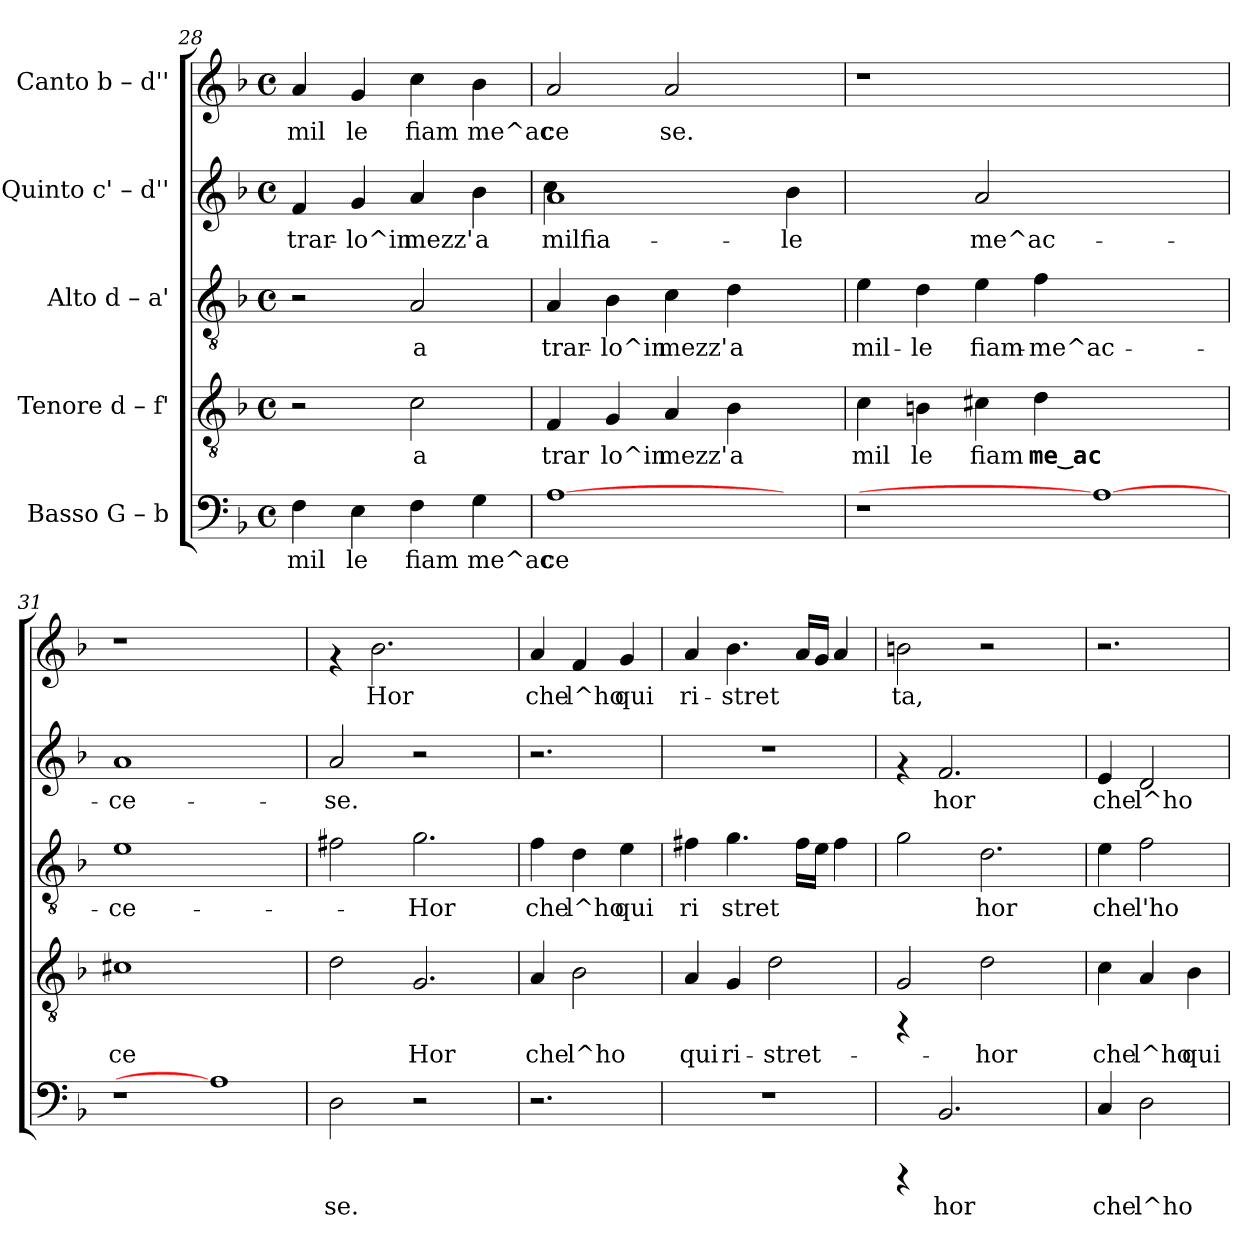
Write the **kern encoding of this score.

**kern	**text	**kern	**text	**kern	**text	**kern	**text	**kern	**text
*part5	*part5	*part4	*part4	*part3	*part3	*part2	*part2	*part1	*part1
*staff5	*staff5	*staff4	*staff4	*staff3	*staff3	*staff2	*staff2	*staff1	*staff1
*I"Basso  G – b	*	*I"Tenore  d – f'	*	*I"Alto  d – a'	*	*I"Quinto  c' – d''	*	*I"Canto  b – d''	*
*clefF4	*	*clefGv2	*	*clefGv2	*	*clefG2	*	*clefG2	*
*k[b-]	*	*k[b-]	*	*k[b-]	*	*k[b-]	*	*k[b-]	*
*F:	*	*F:	*	*F:	*	*F:	*	*F:	*
*M4/4	*	*M4/4	*	*M4/4	*	*M4/4	*	*M4/4	*
*met(c)	*	*met(c)	*	*met(c)	*	*met(c)	*	*met(c)	*
=28	=28	=28	=28	=28	=28	=28	=28	=28	=28
!	!LO:LY:b:cj	!	!	!	!	!	!LO:LY:b:rj	!	!LO:LY:b:cj
4F\	mil	2r	.	2r	.	4f/	trar-	4a/	mil
!	!LO:LY:b:cj	!	!	!	!	!	!LO:LY:b:rj	!	!LO:LY:b:cj
4E\	le	.	.	.	.	4g/	-lo^in	4g/	le
!	!LO:LY:b:cj	!	!LO:LY:b:rj	!	!LO:LY:b:rj	!	!LO:LY:b:rj	!	!LO:LY:b:cj
4F\	fiam	2c\	a	2A/	-a	4a/	mezz'	4cc\	fiam
!	!LO:LY:b:cj	!	!	!	!	!	!LO:LY:b:rj	!	!LO:LY:b:cj
4G\	me^ac	.	.	.	.	4b-\	a	4b-\	me^ac
=29	=29	=29	=29	=29	=29	=29	=29	=29	=29
!	!LO:LY:b:cj	!	!LO:LY:b:rj	!	!LO:LY:b:rj	!	!LO:LY:b:rj	!	!LO:LY:b:cj
*	*	*	*	*	*	*^	*	*	*
[1A	ce	4F/	trar	4A/	trar-	1a	4cc\	milfia-	2a/	ce
!	!	!	!LO:LY:b:rj	!	!LO:LY:b:rj	!	!	!	!	!
.	.	4G/	lo^in	4B-\	-lo^in	.	1ryy	.	.	.
!	!	!	!LO:LY:b:rj	!	!LO:LY:b:rj	!	!	!	!	!LO:LY:b:cj
.	.	4A/	mezz'	4c\	mezz'	.	.	.	2a/	se.
!	!	!	!LO:LY:b:rj	!	!LO:LY:b:rj	!	!	!	!	!
.	.	4B-\	a	4d\	a	.	.	.	.	.
!	!	!	!	!	!	!	!	!LO:LY:b:rj	!	!
4ryy	.	4ryy	.	4ryy	.	4b-\	.	-le	4ryy	.
*	*	*	*	*	*	*v	*v	*	*	*
=30	=30	=30	=30	=30	=30	=30	=30	=30	=30
!	!	!	!LO:LY:b:rj	!	!LO:LY:b:rj	!	!	!	!
1r	.	4c\	mil	4e\	mil-	2ryy	.	1r	.
!	!	!	!LO:LY:b:rj	!	!LO:LY:b:rj	!	!	!	!
.	.	4Bn\	le	4d\	-le	.	.	.	.
!	!	!	!LO:LY:b:rj	!	!LO:LY:b:rj	!	!LO:LY:b:rj	!	!
.	.	4c#X\	fiam	4e\	fiam-	2a/	me^ac-	.	.
!	!	!	!LO:LY:b:rj	!	!LO:LY:b:rj	!	!	!	!
.	.	4d\	me‿ac	4f\	-me^ac-	.	.	.	.
1A_	.	1ryy	.	1ryy	.	1ryy	.	1ryy	.
=31	=31	=31	=31	=31	=31	=31	=31	=31	=31
!	!	!	!LO:LY:b:rj	!	!LO:LY:b:rj	!	!LO:LY:b:rj	!	!
1r	.	1c#X	ce	1e	-ce-	1a	-ce-	1r	.
1A]	.	1ryy	.	1ryy	.	1ryy	.	1ryy	.
!!LO:LB:g=z
=32	=32	=32	=32	=32	=32	=32	=32	=32	=32
!	!LO:LY:b:cj	!	!	!	!	!	!LO:LY:b:rj	!	!
2D\	se.	2d\	.	2f#X\	.	2a/	-se.	4rf	.
!	!	!	!	!	!	!	!	!	!LO:LY:b:cj
.	.	.	.	.	.	.	.	2.b-\	Hor
!	!	!	!LO:LY:b:rj	!	!LO:LY:b:rj	!	!	!	!
2r	.	2.G/	Hor	2.g\	-Hor	2r	.	.	.
4ryy	.	.	.	.	.	4ryy	.	4ryy	.
=33	=33	=33	=33	=33	=33	=33	=33	=33	=33
!	!	!	!LO:LY:b:rj	!	!LO:LY:b:rj	!	!	!	!LO:LY:b:cj
2.r	.	4A/	che	4f\	che	2.r	.	4a/	che
!	!	!	!LO:LY:b:rj	!	!LO:LY:b:rj	!	!	!	!LO:LY:b:cj
.	.	2B-\	l^ho	4d\	l^ho	.	.	4f/	l^ho
!	!	!	!	!	!LO:LY:b:rj	!	!	!	!LO:LY:b:cj
.	.	.	.	4e\	qui	.	.	4g/	qui
=34	=34	=34	=34	=34	=34	=34	=34	=34	=34
!	!	!	!LO:LY:b:rj	!	!LO:LY:b:rj	!	!	!	!LO:LY:b:cj
1r	.	4A/	qui	4f#X\	ri	1r	.	4a/	ri-
!	!	!	!LO:LY:b:rj	!	!LO:LY:b:rj	!	!	!	!LO:LY:b:cj
.	.	4G/	ri-	4.g\	stret	.	.	4.b-\	-stret-
!	!	!	!LO:LY:b:rj	!	!	!	!	!	!
.	.	2d\	-stret-	.	.	.	.	.	.
!	!	!	!	!	!LO:LY:b:rj	!	!	!	!LO:LY:b:cj
.	.	.	.	16f#\L	.	.	.	16a/L	--
!	!	!	!	!	!LO:LY:b:rj	!	!	!	!LO:LY:b:cj
.	.	.	.	16e\J	.	.	.	16g/J	--
!	!	!	!	!	!LO:LY:b:rj	!	!	!	!LO:LY:b:cj
.	.	.	.	4f#\	.	.	.	4a/	--
=35	=35	=35	=35	=35	=35	=35	=35	=35	=35
*	*	*^	*	*	*	*	*	*	*
!	!	!	!	!	!	!	!	!	!	!LO:LY:b:cj
4rCCC	.	2G/	4rFF	.	2g\	.	4rf	.	2bn\	-ta,
!	!LO:LY:b:cj	!	!	!	!	!	!	!LO:LY:b:rj	!	!
2.BB-/	hor	.	4ryy	.	.	.	2.f/	hor	.	.
!	!	!	!	!LO:LY:b:rj	!	!LO:LY:b:rj	!	!	!	!
.	.	2d\	2.ryy	-hor	2.d\	hor	.	.	2r	.
4ryy	.	4ryy	.	.	.	.	4ryy	.	4ryy	.
*	*	*v	*v	*	*	*	*	*	*	*
=36	=36	=36	=36	=36	=36	=36	=36	=36	=36
!	!LO:LY:b:cj	!	!LO:LY:b:rj	!	!LO:LY:b:rj	!	!LO:LY:b:rj	!	!
4C/	che	4c\	che	4e\	che	4e/	che	2.r	.
!	!LO:LY:b:cj	!	!LO:LY:b:rj	!	!LO:LY:b:rj	!	!LO:LY:b:rj	!	!
2D\	l^ho	4A/	l^ho	2f\	l'ho	2d/	l^ho	.	.
!	!	!	!LO:LY:b:rj	!	!	!	!	!	!
.	.	4B-\	qui	.	.	.	.	.	.
=	=	=	=	=	=	=	=	=	=
*-	*-	*-	*-	*-	*-	*-	*-	*-	*-
